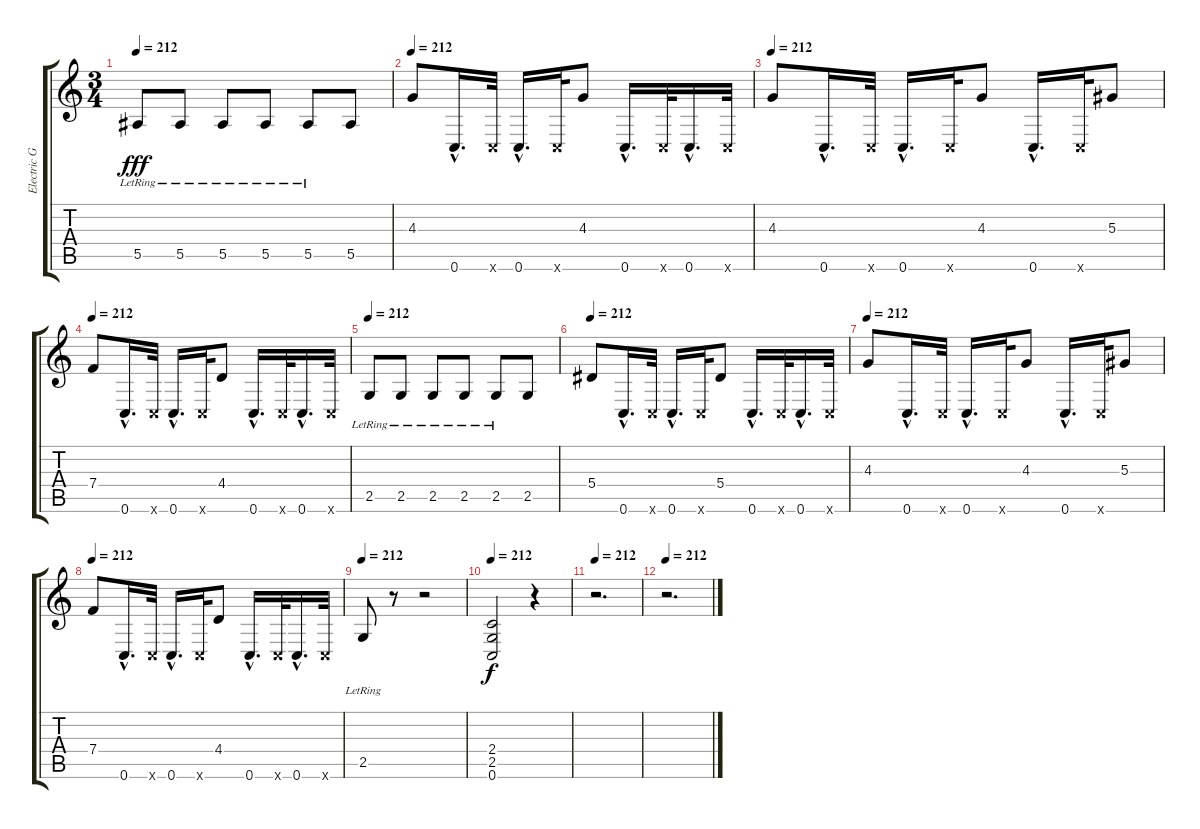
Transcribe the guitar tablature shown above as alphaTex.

\track ("Electric Guitar 1" "Electric G") {instrument distortionguitar}
\staff {score tabs}
\tuning (C4 G3 Eb3 Bb2 F2 C2) {hide}
\ts (3 4)
\tempo 212
\clef g2
\ks c
5.5{lr}.8{dy fff} 5.5{lr}.8 5.5{lr}.8 5.5{lr}.8 5.5{lr}.8 5.5.8 |
\tempo 212
4.3.8 0.6{hac}.16{d} 0.6{x}.32 0.6{hac}.16{d} 0.6{x}.32 4.3.8 0.6{hac}.16{d} 0.6{x}.32 0.6{hac}.16{d} 0.6{x}.32 |
\tempo 212
4.3.8 0.6{hac}.16{d} 0.6{x}.32 0.6{hac}.16{d} 0.6{x}.32 4.3.8 0.6{hac}.16{d} 0.6{x}.32 5.3.8 |
\tempo 212
7.4.8 0.6{hac}.16{d} 0.6{x}.32 0.6{hac}.16{d} 0.6{x}.32 4.4.8 0.6{hac}.16{d} 0.6{x}.32 0.6{hac}.16{d} 0.6{x}.32 |
\tempo 212
2.5{lr}.8 2.5{lr}.8 2.5{lr}.8 2.5{lr}.8 2.5{lr}.8 2.5.8 |
\tempo 212
5.4.8 0.6{hac}.16{d} 0.6{x}.32 0.6{hac}.16{d} 0.6{x}.32 5.4.8 0.6{hac}.16{d} 0.6{x}.32 0.6{hac}.16{d} 0.6{x}.32 |
\tempo 212
4.3.8 0.6{hac}.16{d} 0.6{x}.32 0.6{hac}.16{d} 0.6{x}.32 4.3.8 0.6{hac}.16{d} 0.6{x}.32 5.3.8 |
\tempo 212
7.4.8 0.6{hac}.16{d} 0.6{x}.32 0.6{hac}.16{d} 0.6{x}.32 4.4.8 0.6{hac}.16{d} 0.6{x}.32 0.6{hac}.16{d} 0.6{x}.32 |
\tempo 212
2.5{lr}.8 r.8 r.2 |
\tempo 212
(2.4 2.5 0.6).2{dy f} r.4 |
\tempo 212
r.2{d} |
\tempo 212
r.2{d}
